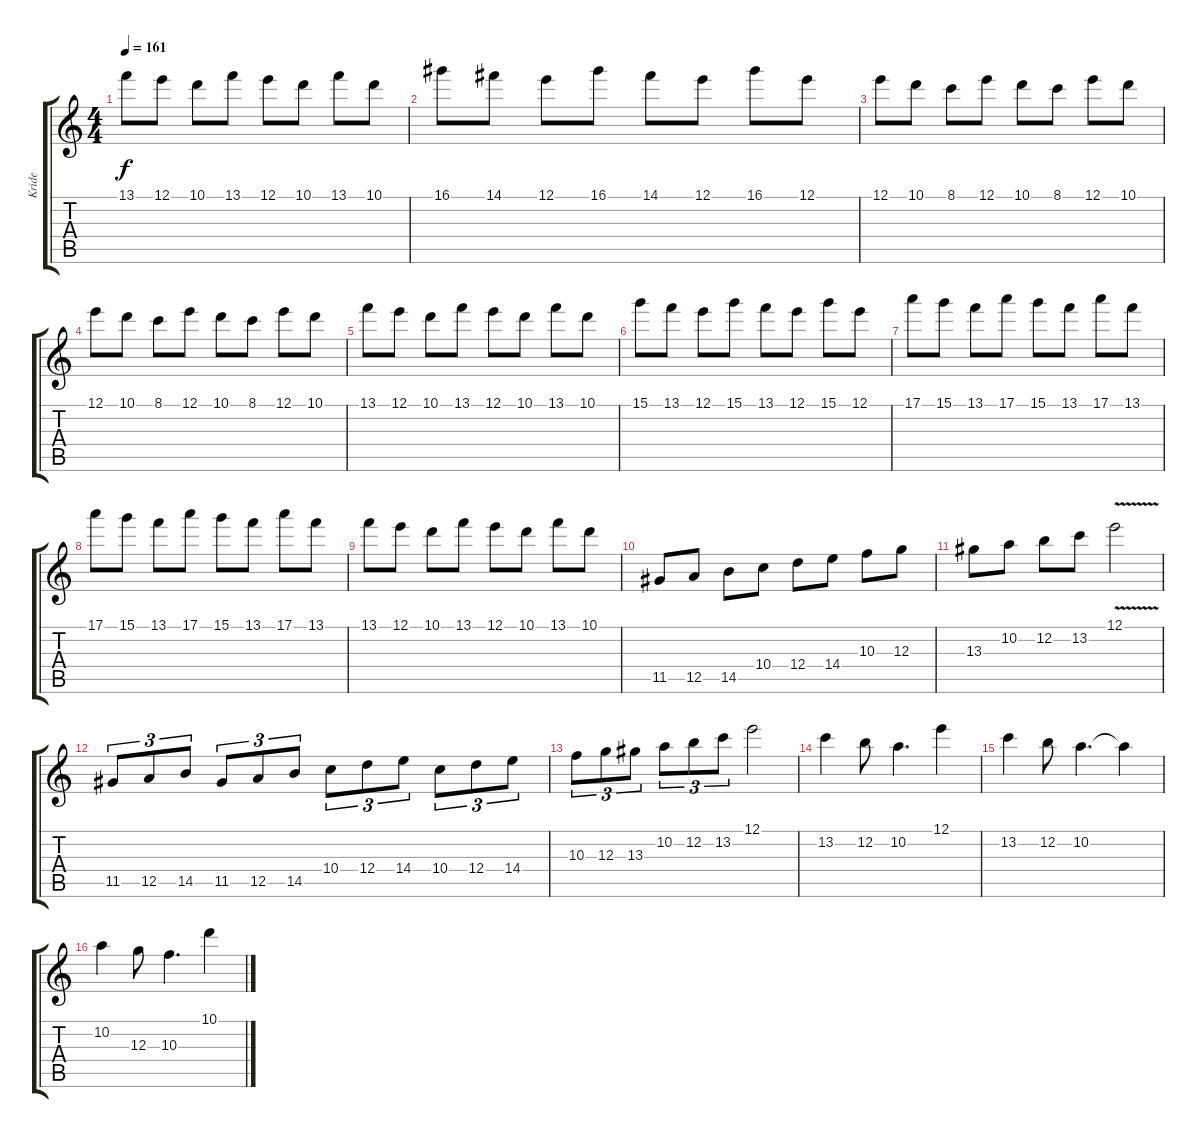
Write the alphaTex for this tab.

\track ("Kride" "Kride") {instrument distortionguitar}
\staff {score tabs}
\tuning (E4 B3 G3 D3 A2 E2) {hide}
\ts (4 4)
\tempo 161
\clef g2
\ks c
13.1.8{dy f} 12.1.8 10.1.8 13.1.8 12.1.8 10.1.8 13.1.8 10.1.8 |
16.1.8 14.1.8 12.1.8 16.1.8 14.1.8 12.1.8 16.1.8 12.1.8 |
12.1.8{volume 9} 10.1.8 8.1.8 12.1.8 10.1.8 8.1.8 12.1.8 10.1.8 |
12.1.8 10.1.8 8.1.8 12.1.8 10.1.8 8.1.8 12.1.8 10.1.8 |
13.1.8 12.1.8 10.1.8 13.1.8 12.1.8 10.1.8 13.1.8 10.1.8 |
15.1.8 13.1.8 12.1.8 15.1.8 13.1.8 12.1.8 15.1.8 12.1.8 |
17.1.8 15.1.8 13.1.8 17.1.8 15.1.8 13.1.8 17.1.8 13.1.8 |
17.1.8 15.1.8 13.1.8 17.1.8 15.1.8 13.1.8 17.1.8 13.1.8 |
13.1.8 12.1.8 10.1.8 13.1.8 12.1.8 10.1.8 13.1.8 10.1.8 |
11.5.8{volume 13 instrument distortionguitar} 12.5.8 14.5.8 10.4.8 12.4.8 14.4.8 10.3.8 12.3.8 |
13.3.8 10.2.8 12.2.8 13.2.8 12.1{v}.2 |
11.5.8{tu (3 2)} 12.5.8{tu (3 2)} 14.5.8{tu (3 2)} 11.5.8{tu (3 2)} 12.5.8{tu (3 2)} 14.5.8{tu (3 2)} 10.4.8{tu (3 2)} 12.4.8{tu (3 2)} 14.4.8{tu (3 2)} 10.4.8{tu (3 2)} 12.4.8{tu (3 2)} 14.4.8{tu (3 2)} |
10.3.8{tu (3 2)} 12.3.8{tu (3 2)} 13.3.8{tu (3 2)} 10.2.8{tu (3 2)} 12.2.8{tu (3 2)} 13.2.8{tu (3 2)} 12.1.2 |
13.2.4{volume 11} 12.2.8 10.2.4{d} 12.1.4 |
13.2.4 12.2.8 10.2.4{d} 10.2{t}.4 |
10.2.4 12.3.8 10.3.4{d} 10.1.4
